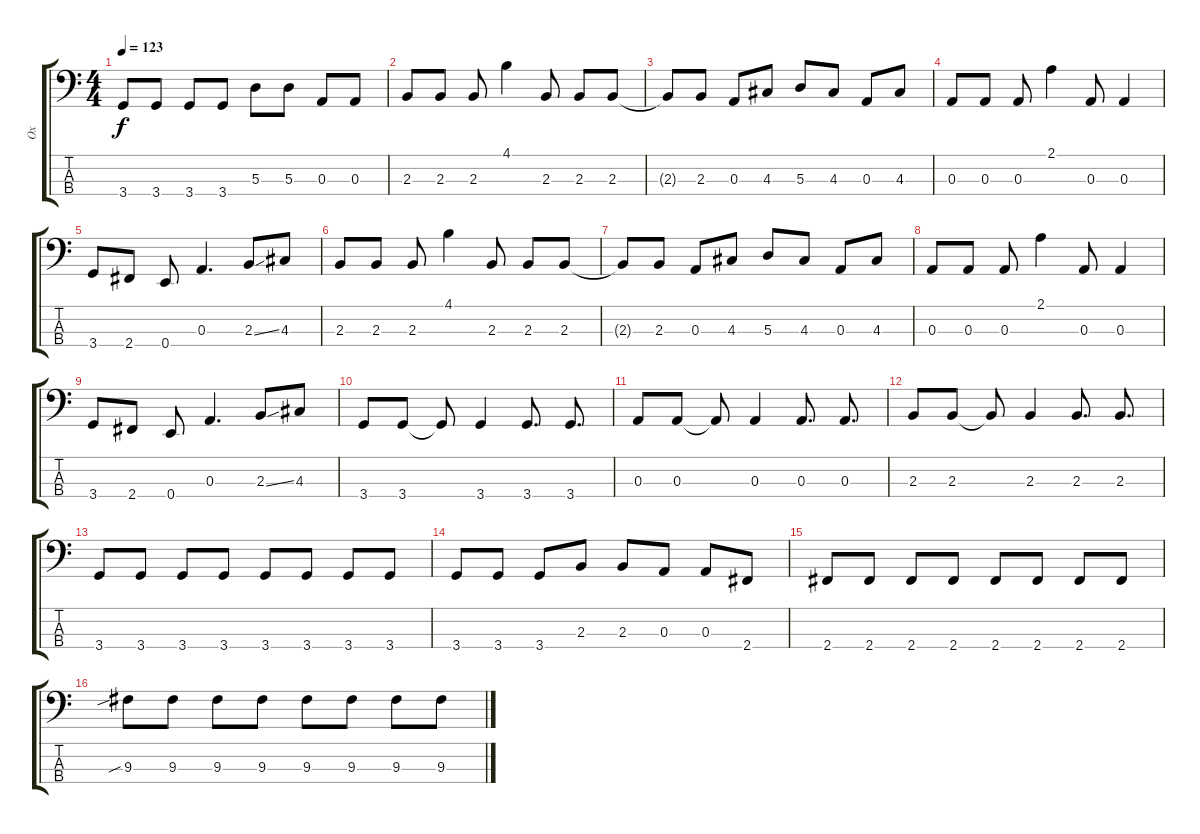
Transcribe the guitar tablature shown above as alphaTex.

\track ("Ox" "Ox") {instrument electricbasspick}
\staff {score tabs}
\tuning (G2 D2 A1 E1) {hide}
\ts (4 4)
\tempo 123
\clef f4
\ks c
3.4.8{dy f} 3.4.8 3.4.8 3.4.8 5.3.8 5.3.8 0.3.8 0.3.8 |
2.3.8 2.3.8 2.3.8 4.1.4 2.3.8 2.3.8 2.3.8 |
2.3{t}.8 2.3.8 0.3.8 4.3.8 5.3.8 4.3.8 0.3.8 4.3.8 |
0.3.8 0.3.8 0.3.8 2.1.4 0.3.8 0.3.4 |
3.4.8 2.4.8 0.4.8 0.3.4{d} 2.3{ss}.8 4.3.8 |
2.3.8 2.3.8 2.3.8 4.1.4 2.3.8 2.3.8 2.3.8 |
2.3{t}.8 2.3.8 0.3.8 4.3.8 5.3.8 4.3.8 0.3.8 4.3.8 |
0.3.8 0.3.8 0.3.8 2.1.4 0.3.8 0.3.4 |
3.4.8 2.4.8 0.4.8 0.3.4{d} 2.3{ss}.8 4.3.8 |
3.4.8 3.4.8 3.4{t}.8 3.4.4 3.4.8{d} 3.4.8{d} |
0.3.8 0.3.8 0.3{t}.8 0.3.4 0.3.8{d} 0.3.8{d} |
2.3.8 2.3.8 2.3{t}.8 2.3.4 2.3.8{d} 2.3.8{d} |
3.4.8 3.4.8 3.4.8 3.4.8 3.4.8 3.4.8 3.4.8 3.4.8 |
3.4.8 3.4.8 3.4.8 2.3.8 2.3.8 0.3.8 0.3.8 2.4.8 |
2.4.8 2.4.8 2.4.8 2.4.8 2.4.8 2.4.8 2.4.8 2.4.8 |
9.3{sib}.8 9.3.8 9.3.8 9.3.8 9.3.8 9.3.8 9.3.8 9.3.8
